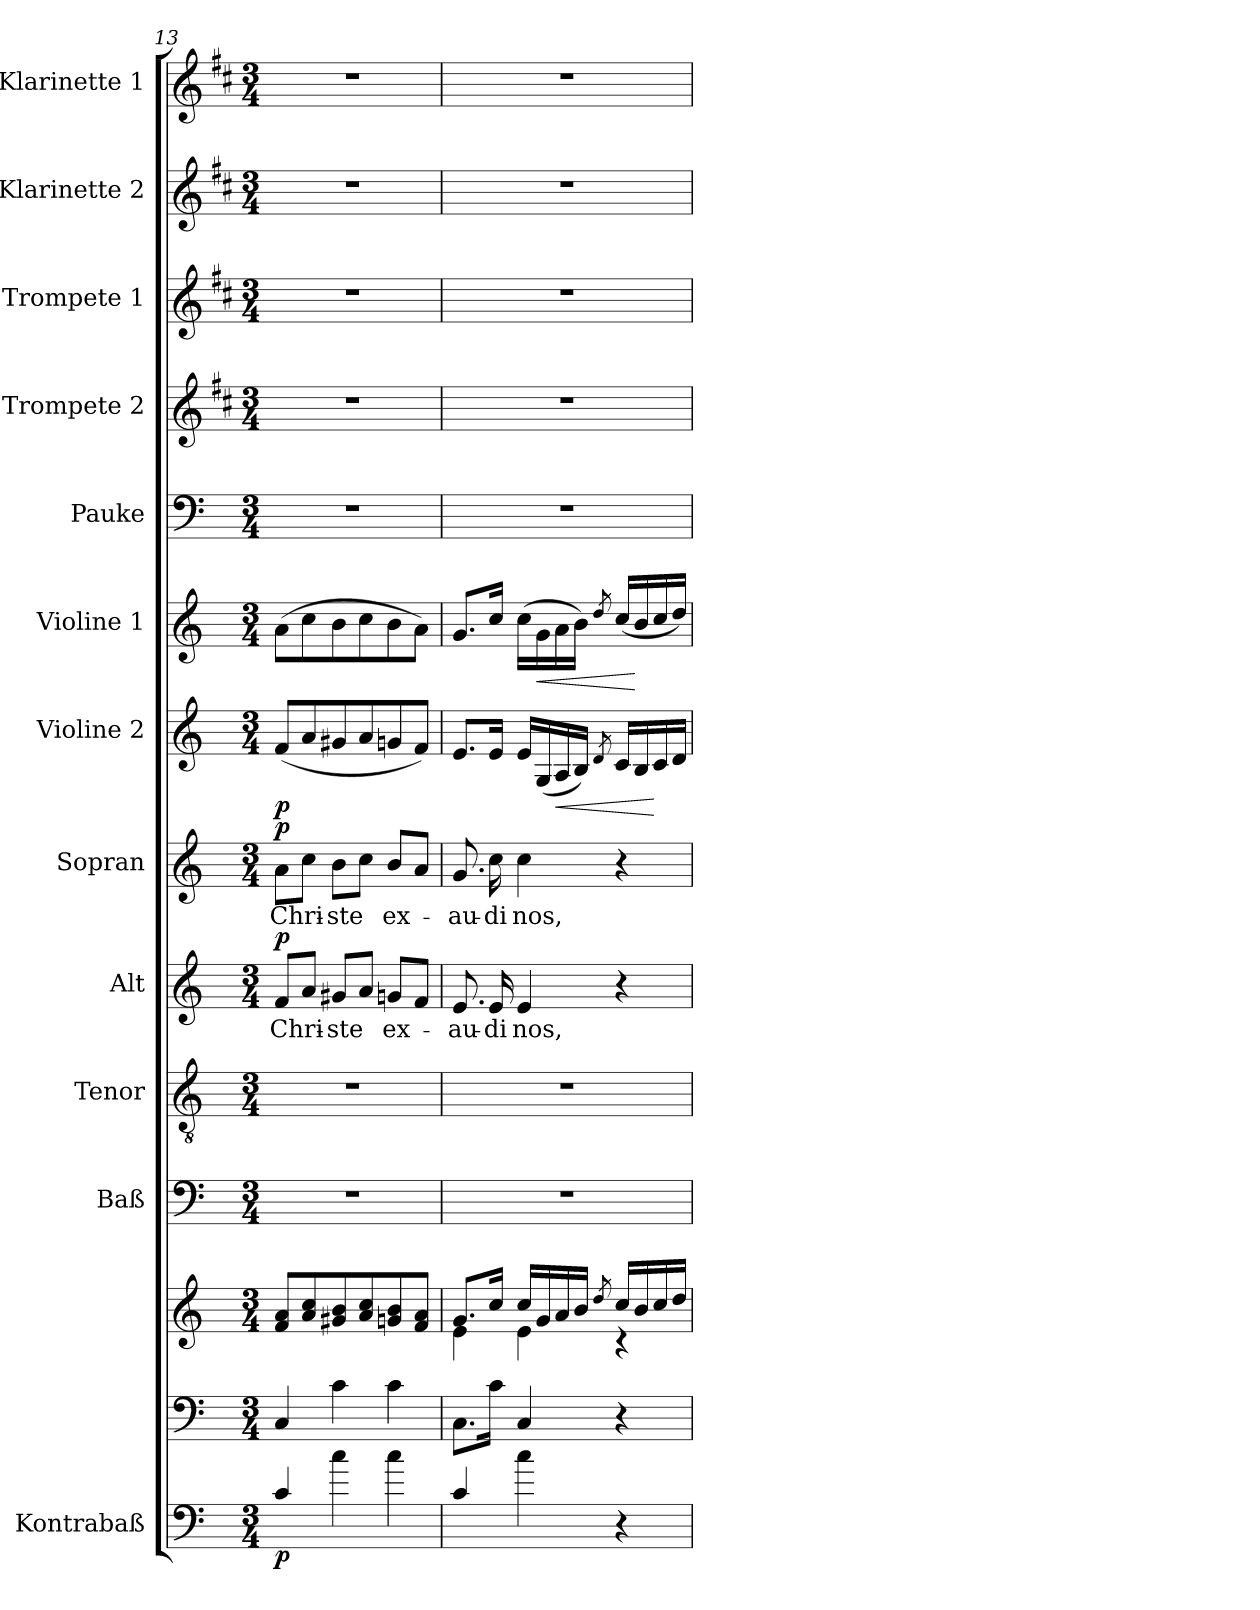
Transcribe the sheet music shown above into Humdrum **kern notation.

**kern	**dynam	**kern	**kern	**kern	**kern	**kern	**text	**dynam	**kern	**text	**dynam	**kern	**dynam	**kern	**dynam	**kern	**kern	**kern	**kern	**kern
*part13	*part13	*part12	*part12	*part11	*part10	*part9	*part9	*part9	*part8	*part8	*part8	*part7	*part7	*part6	*part6	*part5	*part4	*part3	*part2	*part1
*staff14	*staff14	*staff13	*staff12	*staff11	*staff10	*staff9	*staff9	*staff9	*staff8	*staff8	*staff8	*staff7	*staff7	*staff6	*staff6	*staff5	*staff4	*staff3	*staff2	*staff1
*I"Kontrabaß	*	*	*	*I"Baß	*I"Tenor	*I"Alt	*	*	*I"Sopran	*	*	*I"Violine 2	*	*I"Violine 1	*	*I"Pauke	*I"Trompete 2	*I"Trompete 1	*I"Klarinette 2	*I"Klarinette 1
*	*	*	*	*	*	*	*	*	*	*	*	*I'Vln	*	*I'Vln	*	*	*I'Tpt	*I'Tpt	*	*
*clefF4	*	*clefF4	*clefG2	*clefF4	*clefGv2	*clefG2	*	*	*clefG2	*	*	*clefG2	*	*clefG2	*	*clefF4	*clefG2	*clefG2	*clefG2	*clefG2
*ITrd7c12	*	*	*	*	*	*	*	*	*	*	*	*	*	*	*	*	*ITrd1c2	*ITrd1c2	*ITrd1c2	*ITrd1c2
*k[]	*	*k[]	*k[]	*k[]	*k[]	*k[]	*	*	*k[]	*	*	*k[]	*	*k[]	*	*k[]	*k[]	*k[]	*k[]	*k[]
*C:	*	*C:	*C:	*C:	*C:	*C:	*	*	*C:	*	*	*C:	*	*C:	*	*C:	*C:	*C:	*C:	*C:
*M3/4	*	*M3/4	*M3/4	*M3/4	*M3/4	*M3/4	*	*	*M3/4	*	*	*M3/4	*	*M3/4	*	*M3/4	*M3/4	*M3/4	*M3/4	*M3/4
=13	=13	=13	=13	=13	=13	=13	=13	=13	=13	=13	=13	=13	=13	=13	=13	=13	=13	=13	=13	=13
!	!LO:DY:b	!	!	!	!	!	!LO:LY:b	!LO:DY:a	!	!LO:LY:b	!LO:DY:a	!	!LO:DY:b	!	!	!	!	!	!	!
4C/	p	4C/	8f/ 8a/L	2.r	2.r	8f/L	Chri-	p	8a\L	Chri-	p	(<8f/L	p	(>8a\L	.	2.r	2.r	2.r	2.r	2.r
.	.	.	8a/ 8cc/	.	.	8a/J	.	.	8cc\J	.	.	8a/	.	8cc\	.	.	.	.	.	.
!	!	!	!	!	!	!	!LO:LY:b	!	!	!LO:LY:b	!	!	!	!	!	!	!	!	!	!
4c\	.	4c\	8g#X/ 8b/	.	.	8g#X/L	-ste	.	8b\L	-ste	.	8g#X/	.	8b\	.	.	.	.	.	.
.	.	.	8a/ 8cc/	.	.	8a/J	.	.	8cc\J	.	.	8a/	.	8cc\	.	.	.	.	.	.
!	!	!	!	!	!	!	!LO:LY:b	!	!	!LO:LY:b	!	!	!	!	!	!	!	!	!	!
4c\	.	4c\	8gn/ 8b/	.	.	8gn/L	ex-	.	8b/L	ex-	.	8gn/	.	8b\	.	.	.	.	.	.
.	.	.	8f/ 8a/J	.	.	8f/J	.	.	8a/J	.	.	8f/J)	.	8a\J)	.	.	.	.	.	.
!!LO:PB:g=z
=14	=14	=14	=14	=14	=14	=14	=14	=14	=14	=14	=14	=14	=14	=14	=14	=14	=14	=14	=14	=14
*	*	*	*^	*	*	*	*	*	*	*	*	*	*	*	*	*	*	*	*	*
!	!	!	!	!	!	!	!	!LO:LY:b	!	!	!LO:LY:b	!	!	!	!	!	!	!	!	!	!
4C/	.	8.C\L	8.g/L	4e\	2.r	2.r	8.e/	-au-	.	8.g/	-au-	.	8.e/L	.	8.g/L	.	2.r	2.r	2.r	2.r	2.r
!	!	!	!	!	!	!	!	!LO:LY:b	!	!	!LO:LY:b	!	!	!	!	!	!	!	!	!	!
.	.	16c\Jk	16cc/Jk	.	.	.	16e/	-di	.	16cc\	-di	.	16e/Jk	.	16cc/Jk	.	.	.	.	.	.
!	!	!	!	!	!	!	!	!LO:LY:b	!	!	!LO:LY:b	!	!	!	!	!	!	!	!	!	!
4c\	.	4C/	16cc/LL	4e\	.	.	4e/	nos,	.	4cc\	nos,	.	16e/LL	.	(<16cc\LL	.	.	.	.	.	.
!	!	!	!	!	!	!	!	!	!	!	!	!	!	!	!	!LO:HP:b	!	!	!	!	!
.	.	.	16g/	.	.	.	.	.	.	.	.	.	(<16G/	.	16g\	<	.	.	.	.	.
!	!	!	!	!	!	!	!	!	!	!	!	!	!	!LO:HP:b	!	!	!	!	!	!	!
.	.	.	16a/	.	.	.	.	.	.	.	.	.	16A/	<	16a\	.	.	.	.	.	.
.	.	.	16b/JJ	.	.	.	.	.	.	.	.	.	16B/JJ)	.	16b\JJ)	.	.	.	.	.	.
.	.	.	8qdd/	.	.	.	.	.	.	.	.	.	8qd/	.	8qdd/	.	.	.	.	.	.
4r	.	4r	16cc/LL	4rc	.	.	4r	.	.	4r	.	.	16c/LL	.	(>16cc/LL	.	.	.	.	.	.
.	.	.	16b/	.	.	.	.	.	.	.	.	.	16B/	.	16b/	[	.	.	.	.	.
.	.	.	16cc/	.	.	.	.	.	.	.	.	.	16c/	[	16cc/	.	.	.	.	.	.
.	.	.	16dd/JJ	.	.	.	.	.	.	.	.	.	16d/JJ	.	16dd/JJ)	.	.	.	.	.	.
*	*	*	*v	*v	*	*	*	*	*	*	*	*	*	*	*	*	*	*	*	*	*
=	=	=	=	=	=	=	=	=	=	=	=	=	=	=	=	=	=	=	=	=
*-	*-	*-	*-	*-	*-	*-	*-	*-	*-	*-	*-	*-	*-	*-	*-	*-	*-	*-	*-	*-
